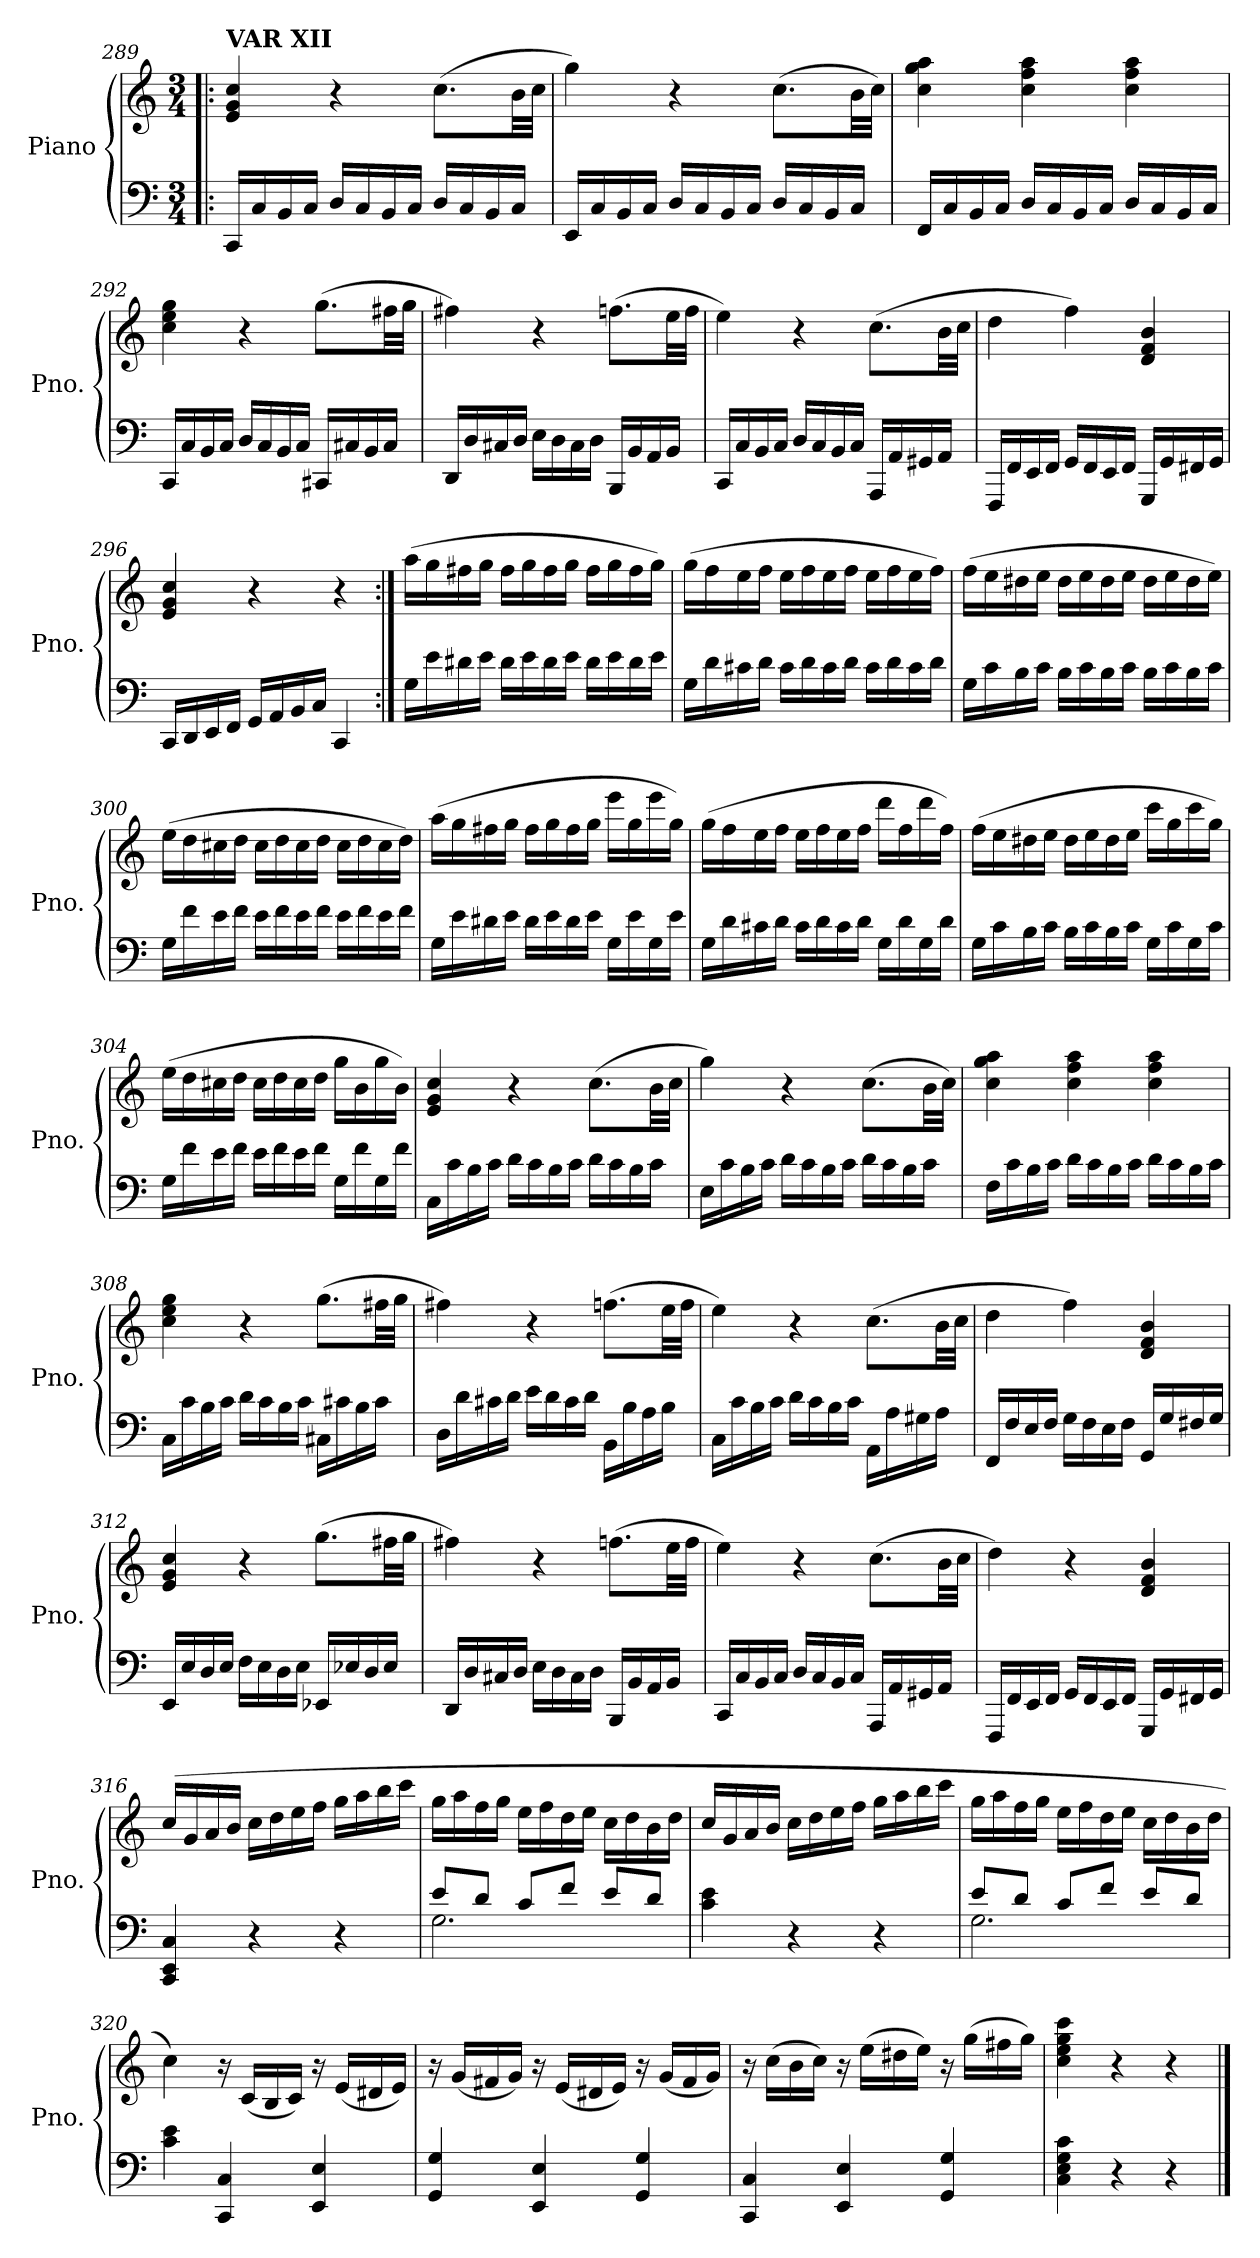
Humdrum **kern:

**kern	**kern
*part1	*part1
*staff2	*staff1
*I"Piano	*
*I'Pno.	*
*clefF4	*clefG2
*k[]	*k[]
*C:	*C:
*M3/4	*M3/4
=289!|:	=289!|:
!	!LO:TX:a:B:t=VAR XII
16CC/LL	4e/ 4g/ 4cc/
16C/	.
16BB/	.
16C/JJ	.
16D/LL	4r
16C/	.
16BB/	.
16C/JJ	.
16D/LL	(>8.cc\L
16C/	.
16BB/	.
16C/JJ	32b\LL
.	32cc\JJJ
=290	=290
16EE/LL	4gg\)
16C/	.
16BB/	.
16C/JJ	.
16D/LL	4r
16C/	.
16BB/	.
16C/JJ	.
16D/LL	(>8.cc\L
16C/	.
16BB/	.
16C/JJ	32b\LL
.	32cc\JJJ)
!!LO:LB:g=z
=291	=291
16FF/LL	4cc\ 4gg\ 4aa\
16C/	.
16BB/	.
16C/JJ	.
16D/LL	4cc\ 4ff\ 4aa\
16C/	.
16BB/	.
16C/JJ	.
16D/LL	4cc\ 4ff\ 4aa\
16C/	.
16BB/	.
16C/JJ	.
=292	=292
16CC/LL	4cc\ 4ee\ 4gg\
16C/	.
16BB/	.
16C/JJ	.
16D/LL	4r
16C/	.
16BB/	.
16C/JJ	.
16CC#X/LL	(>8.gg\L
16C#X/	.
16BB/	.
16C#/JJ	32ff#X\LL
.	32gg\JJJ
=293	=293
16DD/LL	4ff#X\)
16D/	.
16C#X/	.
16D/JJ	.
16E\LL	4r
16D\	.
16C#\	.
16D\JJ	.
16BBB/LL	(>8.ffn\L
16BB/	.
16AA/	.
16BB/JJ	32ee\LL
.	32ff\JJJ
!!LO:LB:g=z
=294	=294
16CC/LL	4ee\)
16C/	.
16BB/	.
16C/JJ	.
16D/LL	4r
16C/	.
16BB/	.
16C/JJ	.
16AAA/LL	(>8.cc\L
16AA/	.
16GG#X/	.
16AA/JJ	32b\LL
.	32cc\JJJ
=295	=295
16FFF/LL	4dd\
16FF/	.
16EE/	.
16FF/JJ	.
16GG/LL	4ff\)
16FF/	.
16EE/	.
16FF/JJ	.
16GGG/LL	4d/ 4f/ 4b/
16GG/	.
16FF#X/	.
16GG/JJ	.
=296	=296
16CC/LL	4e/ 4g/ 4cc/
16DD/	.
16EE/	.
16FF/JJ	.
16GG/LL	4r
16AA/	.
16BB/	.
16C/JJ	.
4CC/	4r
!!LO:PB:g=z
=297:|!	=297:|!
16G\LL	(>16aa\LL
16e\	16gg\
16d#X\	16ff#X\
16e\JJ	16gg\JJ
16d#\LL	16ff#\LL
16e\	16gg\
16d#\	16ff#\
16e\JJ	16gg\JJ
16d#\LL	16ff#\LL
16e\	16gg\
16d#\	16ff#\
16e\JJ	16gg\JJ)
=298	=298
16G\LL	(>16gg\LL
16d\	16ff\
16c#X\	16ee\
16d\JJ	16ff\JJ
16c#\LL	16ee\LL
16d\	16ff\
16c#\	16ee\
16d\JJ	16ff\JJ
16c#\LL	16ee\LL
16d\	16ff\
16c#\	16ee\
16d\JJ	16ff\JJ)
=299	=299
16G\LL	(>16ff\LL
16c\	16ee\
16B\	16dd#X\
16c\JJ	16ee\JJ
16B\LL	16dd#\LL
16c\	16ee\
16B\	16dd#\
16c\JJ	16ee\JJ
16B\LL	16dd#\LL
16c\	16ee\
16B\	16dd#\
16c\JJ	16ee\JJ)
!!LO:LB:g=z
=300	=300
16G\LL	(>16ee\LL
16f\	16dd\
16e\	16cc#X\
16f\JJ	16dd\JJ
16e\LL	16cc#\LL
16f\	16dd\
16e\	16cc#\
16f\JJ	16dd\JJ
16e\LL	16cc#\LL
16f\	16dd\
16e\	16cc#\
16f\JJ	16dd\JJ)
=301	=301
16G\LL	(>16aa\LL
16e\	16gg\
16d#X\	16ff#X\
16e\JJ	16gg\JJ
16d#\LL	16ff#\LL
16e\	16gg\
16d#\	16ff#\
16e\JJ	16gg\JJ
16G\LL	16eee\LL
16e\	16gg\
16G\	16eee\
16e\JJ	16gg\JJ)
=302	=302
16G\LL	(>16gg\LL
16d\	16ff\
16c#X\	16ee\
16d\JJ	16ff\JJ
16c#\LL	16ee\LL
16d\	16ff\
16c#\	16ee\
16d\JJ	16ff\JJ
16G\LL	16ddd\LL
16d\	16ff\
16G\	16ddd\
16d\JJ	16ff\JJ)
!!LO:LB:g=z
=303	=303
16G\LL	(>16ff\LL
16c\	16ee\
16B\	16dd#X\
16c\JJ	16ee\JJ
16B\LL	16dd#\LL
16c\	16ee\
16B\	16dd#\
16c\JJ	16ee\JJ
16G\LL	16ccc\LL
16c\	16gg\
16G\	16ccc\
16c\JJ	16gg\JJ)
=304	=304
16G\LL	(>16ee\LL
16f\	16dd\
16e\	16cc#X\
16f\JJ	16dd\JJ
16e\LL	16cc#\LL
16f\	16dd\
16e\	16cc#\
16f\JJ	16dd\JJ
16G\LL	16gg\LL
16f\	16b\
16G\	16gg\
16f\JJ	16b\JJ)
=305	=305
16C\LL	4e/ 4g/ 4cc/
16c\	.
16B\	.
16c\JJ	.
16d\LL	4r
16c\	.
16B\	.
16c\JJ	.
16d\LL	(>8.cc\L
16c\	.
16B\	.
16c\JJ	32b\LL
.	32cc\JJJ
!!LO:LB:g=z
=306	=306
16E\LL	4gg\)
16c\	.
16B\	.
16c\JJ	.
16d\LL	4r
16c\	.
16B\	.
16c\JJ	.
16d\LL	(>8.cc\L
16c\	.
16B\	.
16c\JJ	32b\LL
.	32cc\JJJ)
=307	=307
16F\LL	4cc\ 4gg\ 4aa\
16c\	.
16B\	.
16c\JJ	.
16d\LL	4cc\ 4ff\ 4aa\
16c\	.
16B\	.
16c\JJ	.
16d\LL	4cc\ 4ff\ 4aa\
16c\	.
16B\	.
16c\JJ	.
=308	=308
16C\LL	4cc\ 4ee\ 4gg\
16c\	.
16B\	.
16c\JJ	.
16d\LL	4r
16c\	.
16B\	.
16c\JJ	.
16C#X\LL	(>8.gg\L
16c#X\	.
16B\	.
16c#\JJ	32ff#X\LL
.	32gg\JJJ
!!LO:LB:g=z
=309	=309
16D\LL	4ff#X\)
16d\	.
16c#X\	.
16d\JJ	.
16e\LL	4r
16d\	.
16c#\	.
16d\JJ	.
16BB\LL	(>8.ffn\L
16B\	.
16A\	.
16B\JJ	32ee\LL
.	32ff\JJJ
=310	=310
16C\LL	4ee\)
16c\	.
16B\	.
16c\JJ	.
16d\LL	4r
16c\	.
16B\	.
16c\JJ	.
16AA\LL	(>8.cc\L
16A\	.
16G#X\	.
16A\JJ	32b\LL
.	32cc\JJJ
=311	=311
16FF/LL	4dd\
16F/	.
16E/	.
16F/JJ	.
16G\LL	4ff\)
16F\	.
16E\	.
16F\JJ	.
16GG/LL	4d/ 4f/ 4b/
16G/	.
16F#X/	.
16G/JJ	.
!!LO:LB:g=z
=312	=312
16EE/LL	4e/ 4g/ 4cc/
16E/	.
16D/	.
16E/JJ	.
16F\LL	4r
16E\	.
16D\	.
16E\JJ	.
16EE-X/LL	(>8.gg\L
16E-X/	.
16D/	.
16E-/JJ	32ff#X\LL
.	32gg\JJJ
=313	=313
16DD/LL	4ff#X\)
16D/	.
16C#X/	.
16D/JJ	.
16E\LL	4r
16D\	.
16C#\	.
16D\JJ	.
16BBB/LL	(>8.ffn\L
16BB/	.
16AA/	.
16BB/JJ	32ee\LL
.	32ff\JJJ
=314	=314
16CC/LL	4ee\)
16C/	.
16BB/	.
16C/JJ	.
16D/LL	4r
16C/	.
16BB/	.
16C/JJ	.
16AAA/LL	(>8.cc\L
16AA/	.
16GG#X/	.
16AA/JJ	32b\LL
.	32cc\JJJ
!!LO:PB:g=z
=315	=315
16FFF/LL	4dd\)
16FF/	.
16EE/	.
16FF/JJ	.
16GG/LL	4r
16FF/	.
16EE/	.
16FF/JJ	.
16GGG/LL	4d/ 4f/ 4b/
16GG/	.
16FF#X/	.
16GG/JJ	.
=316	=316
4CC/ 4EE/ 4C/	(>16cc/LL
.	16g/
.	16a/
.	16b/JJ
4r	16cc\LL
.	16dd\
.	16ee\
.	16ff\JJ
4r	16gg\LL
.	16aa\
.	16bb\
.	16ccc\JJ
=317	=317
*^	*
8e/L	2.G\	16gg\LL
.	.	16aa\
8d/J	.	16ff\
.	.	16gg\JJ
8c/L	.	16ee\LL
.	.	16ff\
8f/J	.	16dd\
.	.	16ee\JJ
8e/L	.	16cc\LL
.	.	16dd\
8d/J	.	16b\
.	.	16dd\JJ
*v	*v	*
!!LO:LB:g=z
=318	=318
4c\ 4e\	16cc/LL
.	16g/
.	16a/
.	16b/JJ
4r	16cc\LL
.	16dd\
.	16ee\
.	16ff\JJ
4r	16gg\LL
.	16aa\
.	16bb\
.	16ccc\JJ
=319	=319
*^	*
8e/L	2.G\	16gg\LL
.	.	16aa\
8d/J	.	16ff\
.	.	16gg\JJ
8c/L	.	16ee\LL
.	.	16ff\
8f/J	.	16dd\
.	.	16ee\JJ
8e/L	.	16cc\LL
.	.	16dd\
8d/J	.	16b\
.	.	16dd\JJ
*v	*v	*
=320	=320
4c\ 4e\	4cc\)
4CC/ 4C/	16r
.	(<16c/LL
.	16B/
.	16c/JJ)
4EE/ 4E/	16r
.	(<16e/LL
.	16d#X/
.	16e/JJ)
=321	=321
4GG/ 4G/	16r
.	(<16g/LL
.	16f#X/
.	16g/JJ)
4EE/ 4E/	16r
.	(<16e/LL
.	16d#X/
.	16e/JJ)
4GG/ 4G/	16r
.	(<16g/LL
.	16f#/
.	16g/JJ)
!!LO:LB:g=z
=322	=322
4CC/ 4C/	16r
.	(>16cc\LL
.	16b\
.	16cc\JJ)
4EE/ 4E/	16r
.	(>16ee\LL
.	16dd#X\
.	16ee\JJ)
4GG/ 4G/	16r
.	(>16gg\LL
.	16ff#X\
.	16gg\JJ)
=323	=323
4C\ 4E\ 4G\ 4c\	4cc\ 4ee\ 4gg\ 4ccc\
4r	4r
4r	4r
==	==
*-	*-
